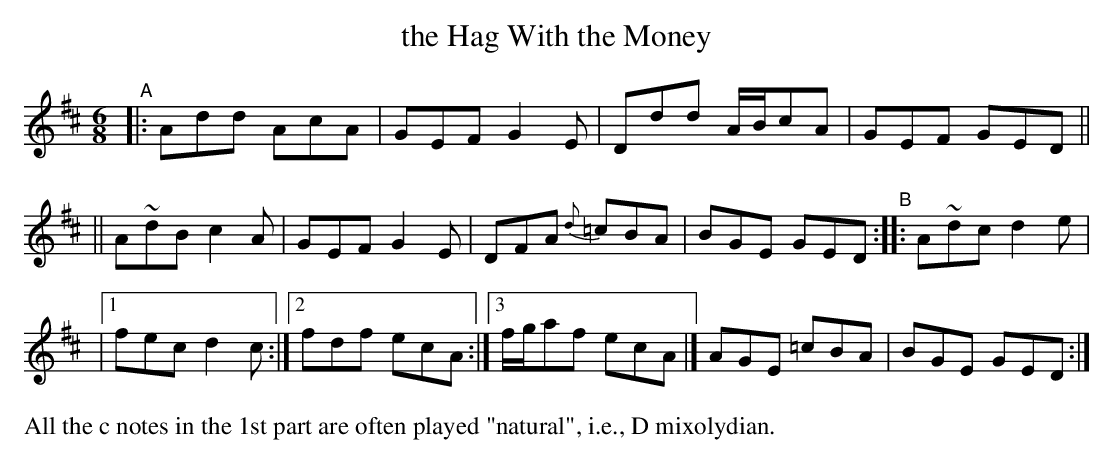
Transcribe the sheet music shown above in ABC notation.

X:1
T: the Hag With the Money
M: 6/8
L: 1/8
K: D
"^A"|: Add AcA | GEF G2E | Ddd A/B/cA | GEF GED ||
|| A~dB c2A | GEF G2E | DFA {d}=cBA | BGE GED "^B":: A~dc d2e |
|[1 fec d2c :|[2 fdf ecA :|[3 f/g/af ecA |] AGE =cBA | BGE GED :|
